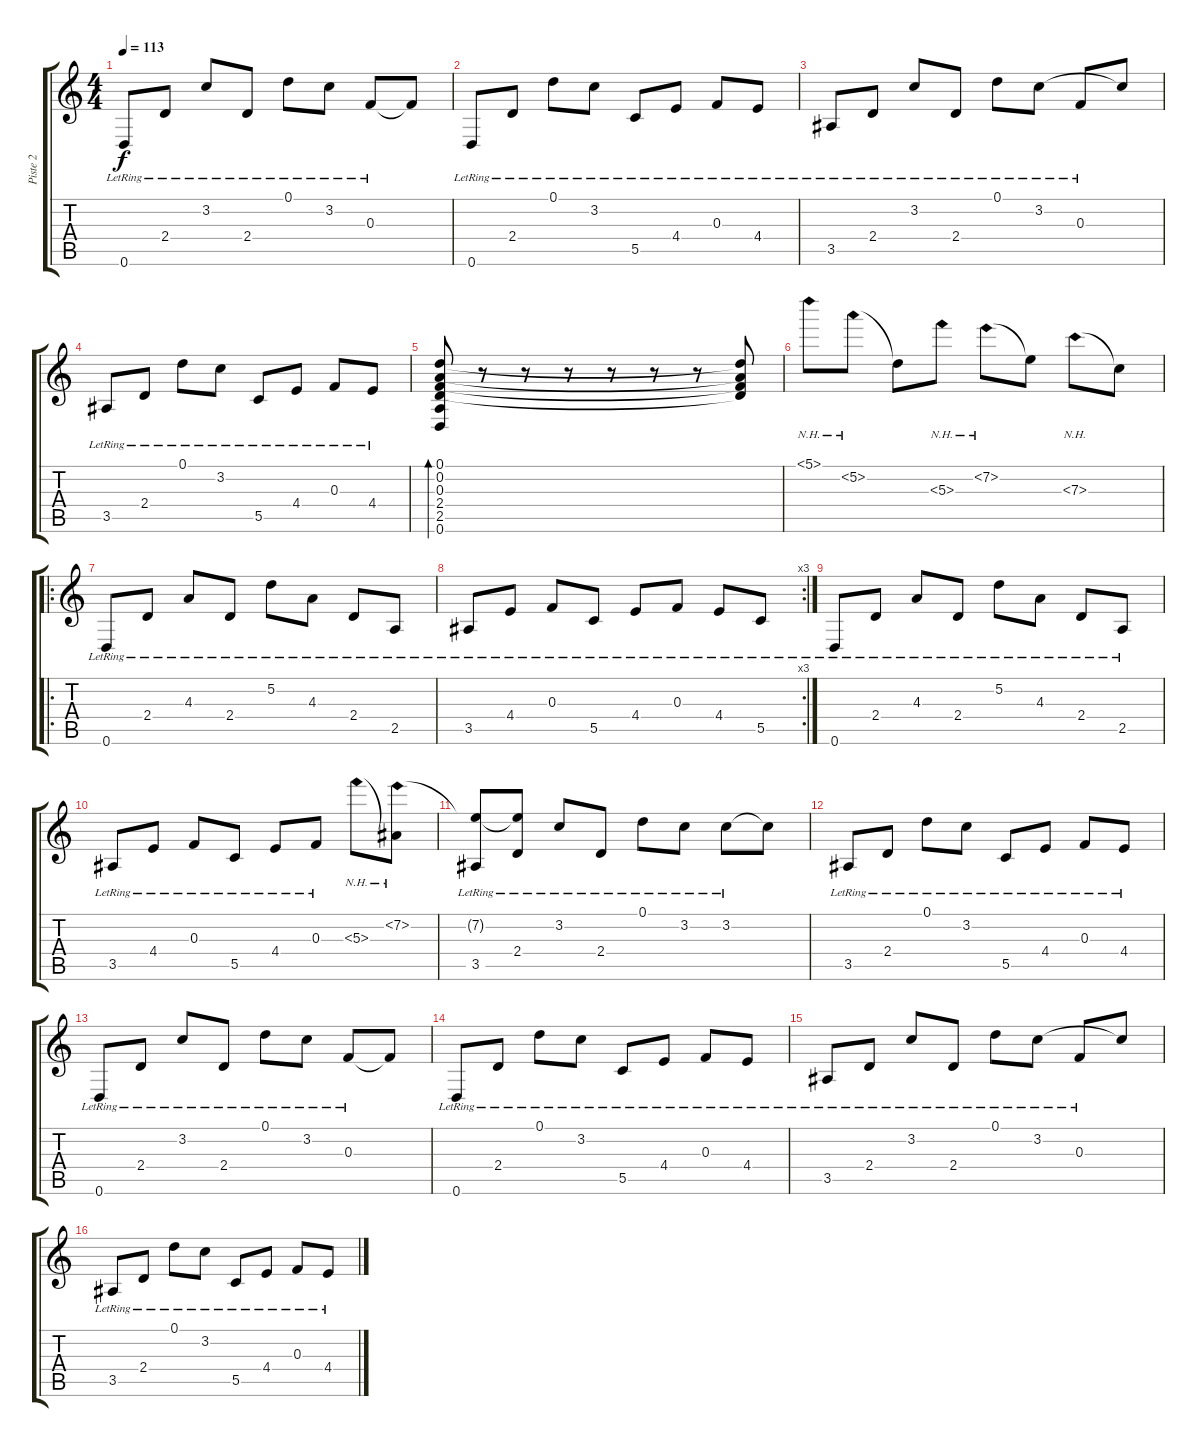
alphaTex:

\track ("Piste 2" "Piste 2") {instrument acousticguitarsteel}
\staff {score tabs}
\tuning (D4 A3 F3 C3 G2 D2) {hide}
\ts (4 4)
\tempo 113
\clef g2
\ks c
0.6{lr}.8{dy f} 2.4{lr}.8 3.2{lr}.8 2.4{lr}.8 0.1{lr}.8 3.2{lr}.8 0.3{lr}.8 0.3{t}.8 |
0.6{lr}.8 2.4{lr}.8 0.1{lr}.8 3.2{lr}.8 5.5{lr}.8 4.4{lr}.8 0.3{lr}.8 4.4{lr}.8 |
3.5{lr}.8 2.4{lr}.8 3.2{lr}.8 2.4{lr}.8 0.1{lr}.8 3.2{lr}.8 0.3{lr}.8 3.2{t}.8 |
3.5{lr}.8 2.4{lr}.8 0.1{lr}.8 3.2{lr}.8 5.5{lr}.8 4.4{lr}.8 0.3{lr}.8 4.4{lr}.8 |
(0.1 0.2 0.3 2.4 2.5 0.6).8{bd 120} r.8 r.8 r.8 r.8 r.8 r.8 (0.1{t} 0.2{t} 0.3{t} 2.4{t}).8 |
5.1{nh}.8 5.2{nh}.8 5.2{t}.8 5.3{nh}.8 7.2{nh}.8 7.2{t}.8 7.3{nh}.8 7.3{t}.8 |
\ro
0.6{lr}.8 2.4{lr}.8 4.3{lr}.8 2.4{lr}.8 5.2{lr}.8 4.3{lr}.8 2.4{lr}.8 2.5{lr}.8 |
\rc 3
3.5{lr}.8 4.4{lr}.8 0.3{lr}.8 5.5{lr}.8 4.4{lr}.8 0.3{lr}.8 4.4{lr}.8 5.5{lr}.8 |
0.6{lr}.8 2.4{lr}.8 4.3{lr}.8 2.4{lr}.8 5.2{lr}.8 4.3{lr}.8 2.4{lr}.8 2.5{lr}.8 |
3.5{lr}.8 4.4{lr}.8 0.3{lr}.8 5.5{lr}.8 4.4{lr}.8 0.3{lr}.8 5.3{nh}.8 (7.2{nh} 5.3{t}).8 |
(7.2{t} 3.5{lr}).8 (7.2{t} 2.4{lr}).8 3.2{lr}.8 2.4{lr}.8 0.1{lr}.8 3.2{lr}.8 3.2{lr}.8 3.2{t}.8 |
3.5{lr}.8 2.4{lr}.8 0.1{lr}.8 3.2{lr}.8 5.5{lr}.8 4.4{lr}.8 0.3{lr}.8 4.4{lr}.8 |
0.6{lr}.8 2.4{lr}.8 3.2{lr}.8 2.4{lr}.8 0.1{lr}.8 3.2{lr}.8 0.3{lr}.8 0.3{t}.8 |
0.6{lr}.8 2.4{lr}.8 0.1{lr}.8 3.2{lr}.8 5.5{lr}.8 4.4{lr}.8 0.3{lr}.8 4.4{lr}.8 |
3.5{lr}.8 2.4{lr}.8 3.2{lr}.8 2.4{lr}.8 0.1{lr}.8 3.2{lr}.8 0.3{lr}.8 3.2{t}.8 |
3.5{lr}.8 2.4{lr}.8 0.1{lr}.8 3.2{lr}.8 5.5{lr}.8 4.4{lr}.8 0.3{lr}.8 4.4{lr}.8
